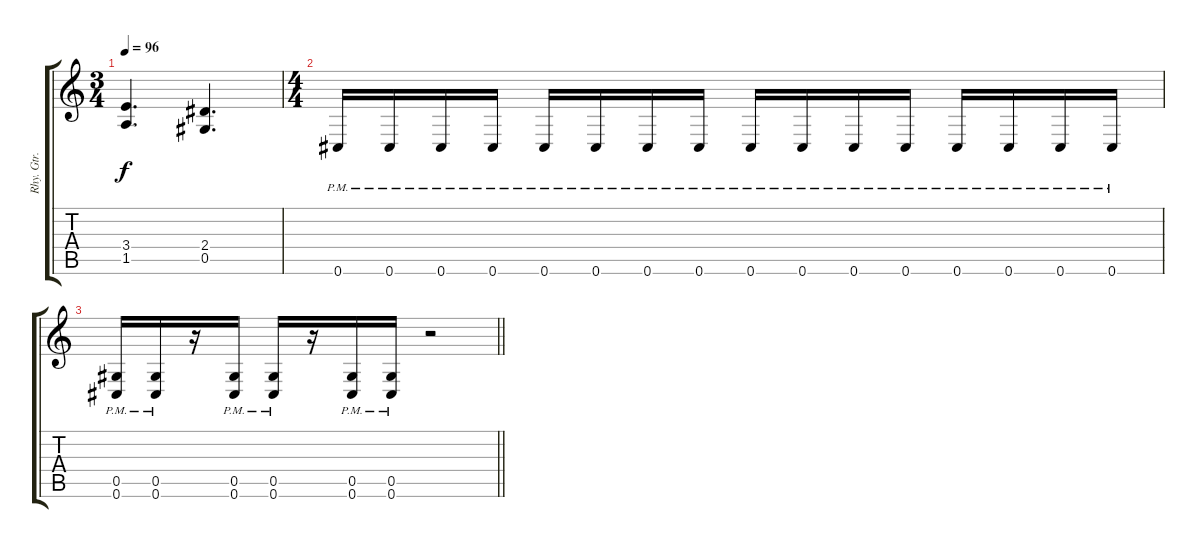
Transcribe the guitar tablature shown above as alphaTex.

\track ("Rhy. Gtr. 2" "Rhy. Gtr. ") {instrument distortionguitar}
\staff {score tabs}
\tuning (Eb4 Bb3 Gb3 Db3 Ab2 Db2) {hide}
\ts (3 4)
\tempo 96
\clef g2
\ks c
(3.4 1.5).4{d dy f} (2.4 0.5).4{d} |
\ts (4 4)
0.6{pm}.16 0.6{pm}.16 0.6{pm}.16 0.6{pm}.16 0.6{pm}.16 0.6{pm}.16 0.6{pm}.16 0.6{pm}.16 0.6{pm}.16 0.6{pm}.16 0.6{pm}.16 0.6{pm}.16 0.6{pm}.16 0.6{pm}.16 0.6{pm}.16 0.6{pm}.16 |
\barLineRight lightlight
(0.5{pm} 0.6{pm}).16 (0.5{pm} 0.6{pm}).16 r.16 (0.5{pm} 0.6{pm}).16 (0.5{pm} 0.6{pm}).16 r.16 (0.5{pm} 0.6{pm}).16 (0.5{pm} 0.6{pm}).16 r.2
